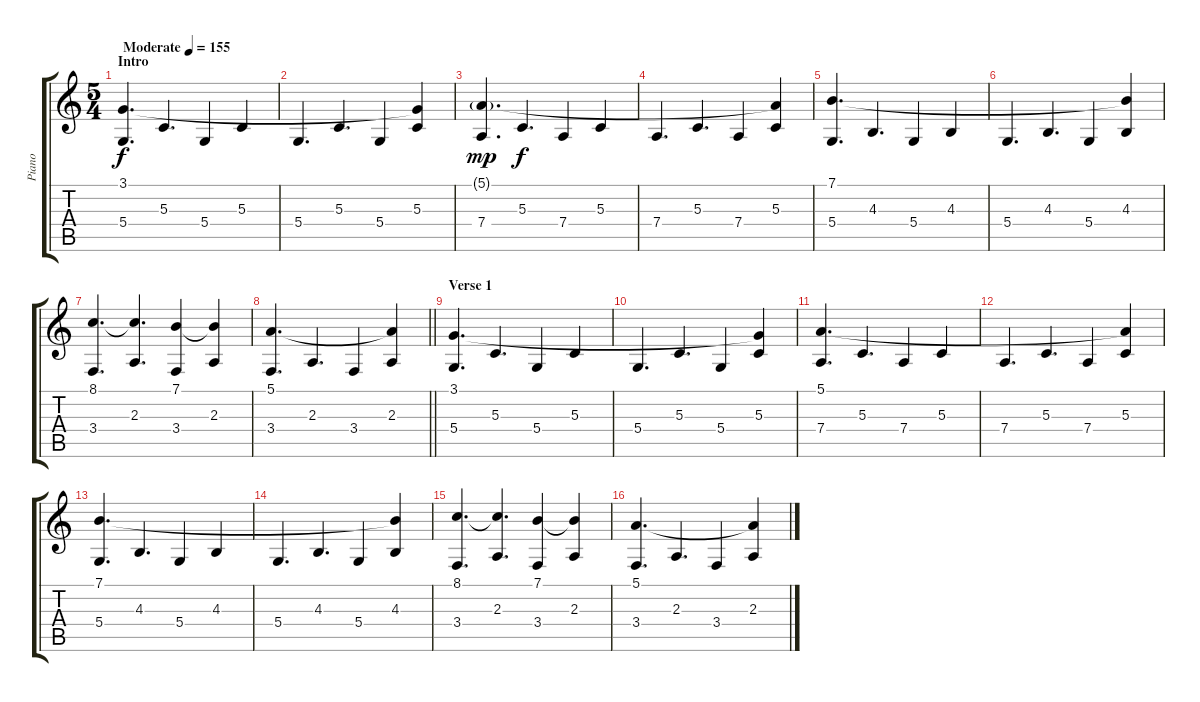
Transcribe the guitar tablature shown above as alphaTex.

\track ("Piano" "Piano") {instrument acousticgrandpiano}
\staff {score tabs}
\tuning (E4 B3 G3 D3 A2 E2) {hide}
\ts (5 4)
\section ("" "Intro")
\tempo (155 "Moderate")
\clef g2
\ks c
(3.1 5.4).4{d dy f instrument acousticgrandpiano} 5.3.4{d} 5.4.4 5.3.4 |
5.4.4{d} 5.3.4{d} 5.4.4 (3.1{t} 5.3).4 |
(5.1{g} 7.4).4{d dy mp} 5.3.4{d dy f} 7.4.4 5.3.4 |
7.4.4{d} 5.3.4{d} 7.4.4 (5.1{t} 5.3).4 |
(7.1 5.4).4{d} 4.3.4{d} 5.4.4 4.3.4 |
5.4.4{d} 4.3.4{d} 5.4.4 (7.1{t} 4.3).4 |
(8.1 3.4).4{d} (8.1{t} 2.3).4{d} (7.1 3.4).4 (7.1{t} 2.3).4 |
\barLineRight lightlight
(5.1 3.4).4{d} 2.3.4{d} 3.4.4 (5.1{t} 2.3).4 |
\section ("" "Verse 1")
(3.1 5.4).4{d} 5.3.4{d} 5.4.4 5.3.4 |
5.4.4{d} 5.3.4{d} 5.4.4 (3.1{t} 5.3).4 |
(5.1 7.4).4{d} 5.3.4{d} 7.4.4 5.3.4 |
7.4.4{d} 5.3.4{d} 7.4.4 (5.1{t} 5.3).4 |
(7.1 5.4).4{d} 4.3.4{d} 5.4.4 4.3.4 |
5.4.4{d} 4.3.4{d} 5.4.4 (7.1{t} 4.3).4 |
(8.1 3.4).4{d} (8.1{t} 2.3).4{d} (7.1 3.4).4 (7.1{t} 2.3).4 |
(5.1 3.4).4{d} 2.3.4{d} 3.4.4 (5.1{t} 2.3).4
